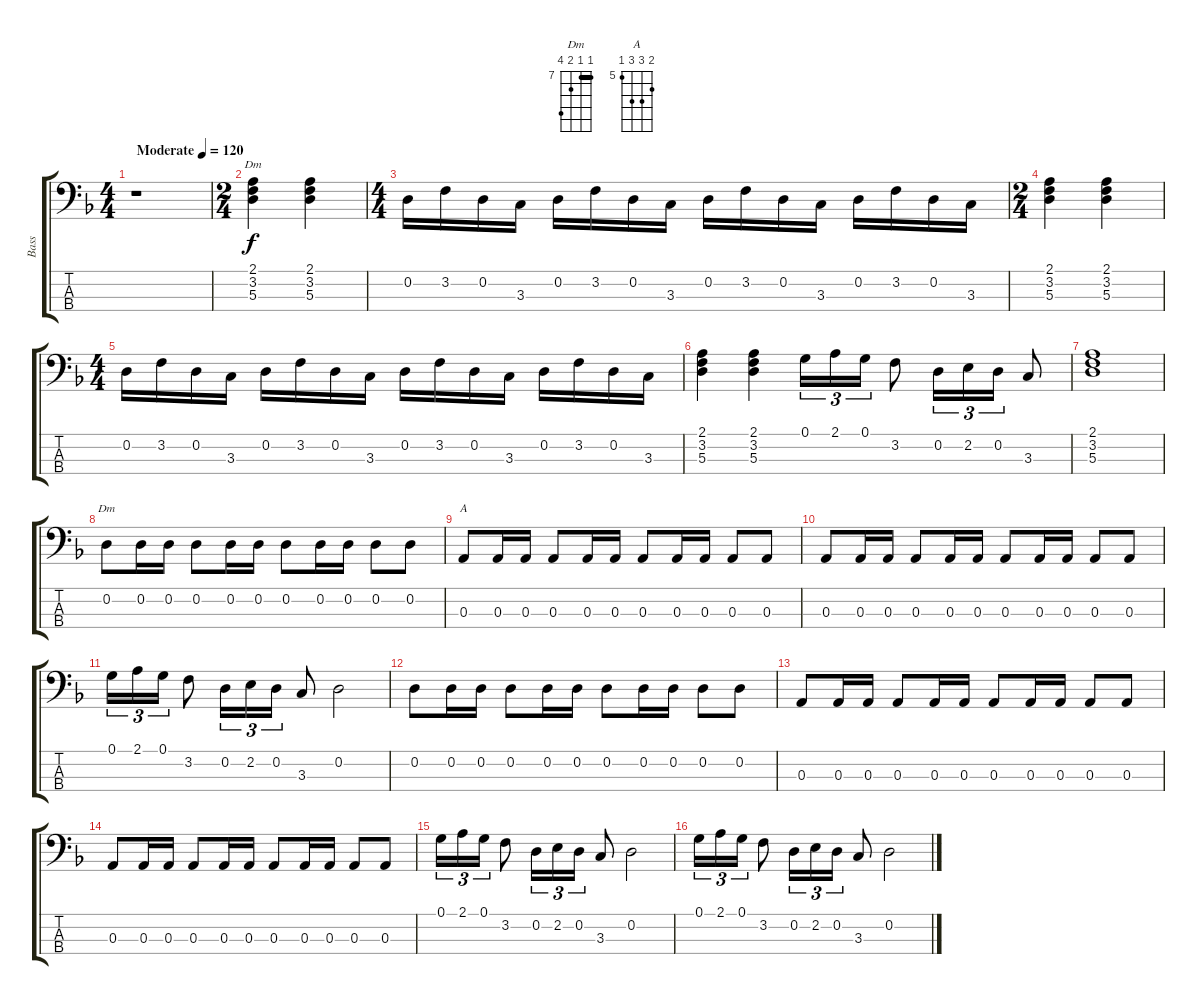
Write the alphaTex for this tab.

\track ("Bass" "Bass") {instrument electricbasspick}
\staff {score tabs}
\tuning (G2 D2 A1 E1) {hide}
\chord ("Dm" 2 3 5 x)
\chord ("Dm" 7 7 8 10) {firstfret 7 barre 7}
\chord ("A" 6 7 7 5) {firstfret 5}
\ts (4 4)
\tempo (120 "Moderate")
\clef f4
\ks f
r.1{dy f instrument electricbasspick} |
\ts (2 4)
(2.1 3.2 5.3).4{ch "Dm"} (2.1 3.2 5.3).4 |
\ts (4 4)
0.2.16 3.2.16 0.2.16 3.3.16 0.2.16 3.2.16 0.2.16 3.3.16 0.2.16 3.2.16 0.2.16 3.3.16 0.2.16 3.2.16 0.2.16 3.3.16 |
\ts (2 4)
(2.1 3.2 5.3).4 (2.1 3.2 5.3).4 |
\ts (4 4)
0.2.16 3.2.16 0.2.16 3.3.16 0.2.16 3.2.16 0.2.16 3.3.16 0.2.16 3.2.16 0.2.16 3.3.16 0.2.16 3.2.16 0.2.16 3.3.16 |
(2.1 3.2 5.3).4 (2.1 3.2 5.3).4 0.1.16{tu (3 2)} 2.1.16{tu (3 2)} 0.1.16{tu (3 2)} 3.2.8 0.2.16{tu (3 2)} 2.2.16{tu (3 2)} 0.2.16{tu (3 2)} 3.3.8 |
(2.1 3.2 5.3).1 |
0.2.8{ch "Dm"} 0.2.16 0.2.16 0.2.8 0.2.16 0.2.16 0.2.8 0.2.16 0.2.16 0.2.8 0.2.8 |
0.3.8{ch "A"} 0.3.16 0.3.16 0.3.8 0.3.16 0.3.16 0.3.8 0.3.16 0.3.16 0.3.8 0.3.8 |
0.3.8 0.3.16 0.3.16 0.3.8 0.3.16 0.3.16 0.3.8 0.3.16 0.3.16 0.3.8 0.3.8 |
0.1.16{tu (3 2)} 2.1.16{tu (3 2)} 0.1.16{tu (3 2)} 3.2.8 0.2.16{tu (3 2)} 2.2.16{tu (3 2)} 0.2.16{tu (3 2)} 3.3.8 0.2.2 |
0.2.8 0.2.16 0.2.16 0.2.8 0.2.16 0.2.16 0.2.8 0.2.16 0.2.16 0.2.8 0.2.8 |
0.3.8 0.3.16 0.3.16 0.3.8 0.3.16 0.3.16 0.3.8 0.3.16 0.3.16 0.3.8 0.3.8 |
0.3.8 0.3.16 0.3.16 0.3.8 0.3.16 0.3.16 0.3.8 0.3.16 0.3.16 0.3.8 0.3.8 |
0.1.16{tu (3 2)} 2.1.16{tu (3 2)} 0.1.16{tu (3 2)} 3.2.8 0.2.16{tu (3 2)} 2.2.16{tu (3 2)} 0.2.16{tu (3 2)} 3.3.8 0.2.2 |
0.1.16{tu (3 2)} 2.1.16{tu (3 2)} 0.1.16{tu (3 2)} 3.2.8 0.2.16{tu (3 2)} 2.2.16{tu (3 2)} 0.2.16{tu (3 2)} 3.3.8 0.2.2
